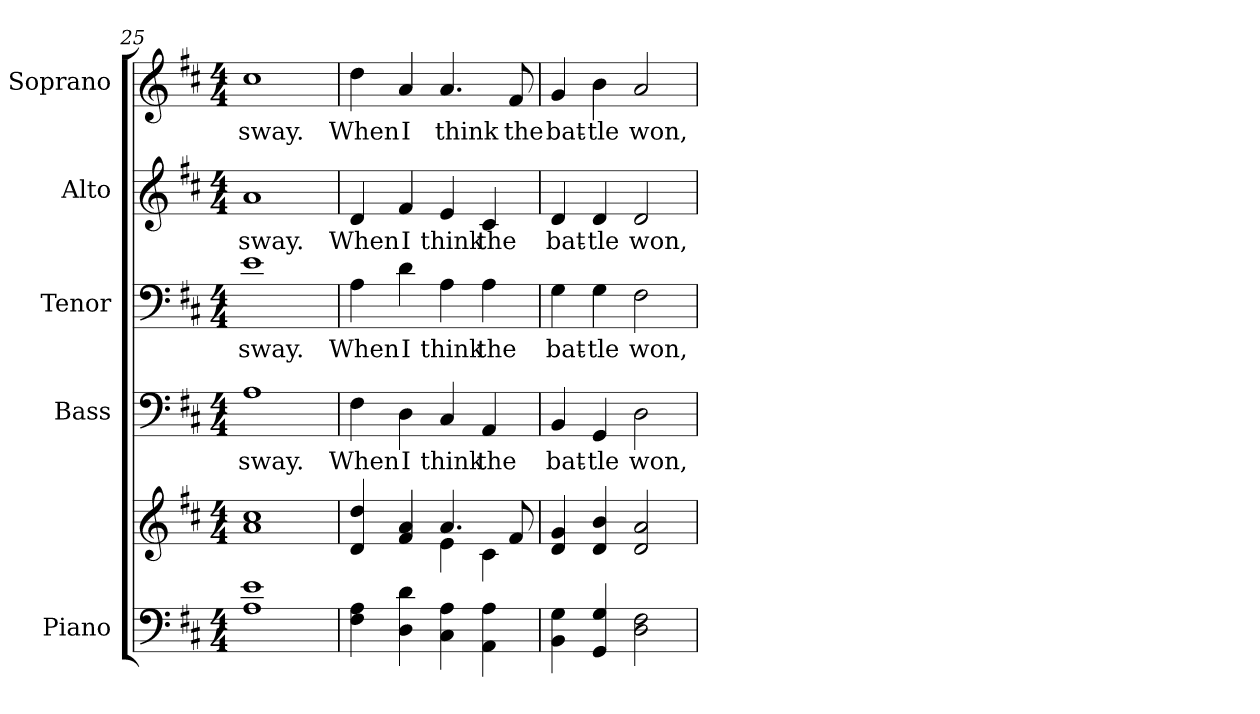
**kern	**kern	**kern	**text	**kern	**text	**kern	**text	**kern	**text
*part5	*part5	*part4	*part4	*part3	*part3	*part2	*part2	*part1	*part1
*staff6	*staff5	*staff4	*staff4	*staff3	*staff3	*staff2	*staff2	*staff1	*staff1
*I"Piano	*	*I"Bass	*	*I"Tenor	*	*I"Alto	*	*I"Soprano	*
*I'Pno.	*	*I'B.	*	*I'T.	*	*I'A.	*	*I'S.	*
!!LO:PB:g=z
*clefF4	*clefG2	*clefF4	*	*clefF4	*	*clefG2	*	*clefG2	*
*k[f#c#]	*k[f#c#]	*k[f#c#]	*	*k[f#c#]	*	*k[f#c#]	*	*k[f#c#]	*
*D:	*D:	*D:	*	*D:	*	*D:	*	*D:	*
*M4/4	*M4/4	*M4/4	*	*M4/4	*	*M4/4	*	*M4/4	*
=25	=25	=25	=25	=25	=25	=25	=25	=25	=25
!	!	!	!LO:LY:b:color=#000000	!	!	!	!	!	!
!	!	!	!	!	!LO:LY:b:color=#000000	!	!	!	!
!	!	!	!	!	!	!	!LO:LY:b:color=#000000	!	!
!	!	!	!	!	!	!	!	!	!LO:LY:b:color=#000000
1Ai 1ei	1ai 1cc#i	1Ai	sway.	1ei	sway.	1ai	sway.	1cc#i	sway.
=26	=26	=26	=26	=26	=26	=26	=26	=26	=26
*	*^	*	*	*	*	*	*	*	*
!	!	!	!	!LO:LY:b:color=#000000	!	!	!	!	!	!
!	!	!	!	!	!	!LO:LY:b:color=#000000	!	!	!	!
!	!	!	!	!	!	!	!	!LO:LY:b:color=#000000	!	!
!	!	!	!	!	!	!	!	!	!	!LO:LY:b:color=#000000
4F#i\ 4Ai	4di/ 4ddi	2ryy	4F#i\	When	4Ai\	When	4di/	When	4ddi\	When
!	!	!	!	!LO:LY:b:color=#000000	!	!	!	!	!	!
!	!	!	!	!	!	!LO:LY:b:color=#000000	!	!	!	!
!	!	!	!	!	!	!	!	!LO:LY:b:color=#000000	!	!
!	!	!	!	!	!	!	!	!	!	!LO:LY:b:color=#000000
4Di\ 4di	4f#i/ 4ai	.	4Di\	I	4di\	I	4f#i/	I	4ai/	I
!	!	!	!	!LO:LY:b:color=#000000	!	!	!	!	!	!
!	!	!	!	!	!	!LO:LY:b:color=#000000	!	!	!	!
!	!	!	!	!	!	!	!	!LO:LY:b:color=#000000	!	!
!	!	!	!	!	!	!	!	!	!	!LO:LY:b:color=#000000
4C#i\ 4Ai	4.ai/	4ei\	4C#i/	think	4Ai\	think	4ei/	think	4.ai/	think
!	!	!	!	!LO:LY:b:color=#000000	!	!	!	!	!	!
!	!	!	!	!	!	!LO:LY:b:color=#000000	!	!	!	!
!	!	!	!	!	!	!	!	!LO:LY:b:color=#000000	!	!
4AAi\ 4Ai	.	4c#i\	4AAi/	the	4Ai\	the	4c#i/	the	.	.
!	!	!	!	!	!	!	!	!	!	!LO:LY:b:color=#000000
.	8f#i/	.	.	.	.	.	.	.	8f#i/	the
*	*v	*v	*	*	*	*	*	*	*	*
!!LO:PB:g=z
=27	=27	=27	=27	=27	=27	=27	=27	=27	=27
!	!	!	!LO:LY:b:color=#000000	!	!	!	!	!	!
!	!	!	!	!	!LO:LY:b:color=#000000	!	!	!	!
!	!	!	!	!	!	!	!LO:LY:b:color=#000000	!	!
!	!	!	!	!	!	!	!	!	!LO:LY:b:color=#000000
4BBi\ 4Gi	4di/ 4gi	4BBi/	bat-	4Gi\	bat-	4di/	bat-	4gi/	bat-
!	!	!	!LO:LY:b:color=#000000	!	!	!	!	!	!
!	!	!	!	!	!LO:LY:b:color=#000000	!	!	!	!
!	!	!	!	!	!	!	!LO:LY:b:color=#000000	!	!
!	!	!	!	!	!	!	!	!	!LO:LY:b:color=#000000
4GGi/ 4Gi	4di/ 4bi	4GGi/	-tle	4Gi\	-tle	4di/	-tle	4bi\	-tle
!	!	!	!LO:LY:b:color=#000000	!	!	!	!	!	!
!	!	!	!	!	!LO:LY:b:color=#000000	!	!	!	!
!	!	!	!	!	!	!	!LO:LY:b:color=#000000	!	!
!	!	!	!	!	!	!	!	!	!LO:LY:b:color=#000000
2Di\ 2F#i	2di/ 2ai	2Di\	won,	2F#i\	won,	2di/	won,	2ai/	won,
=	=	=	=	=	=	=	=	=	=
*-	*-	*-	*-	*-	*-	*-	*-	*-	*-
